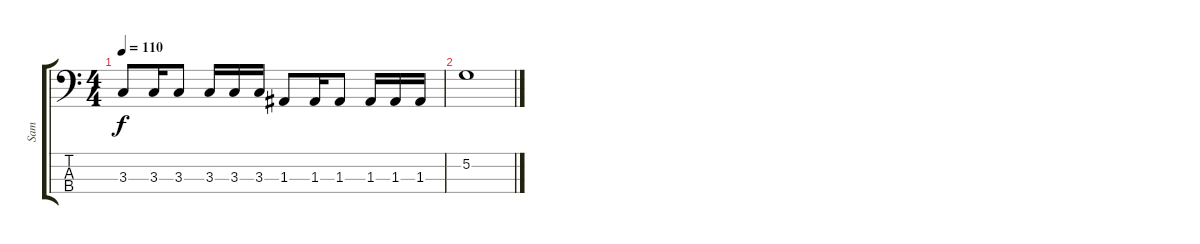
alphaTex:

\track ("Sam" "Sam") {instrument slapbass2}
\staff {score tabs}
\tuning (G2 D2 A1 D1) {hide}
\ts (4 4)
\tempo 110
\clef f4
\ks c
3.3.8{dy f} 3.3.16 3.3.8 3.3.16 3.3.16 3.3.16 1.3.8 1.3.16 1.3.8 1.3.16 1.3.16 1.3.16 |
5.2.1
